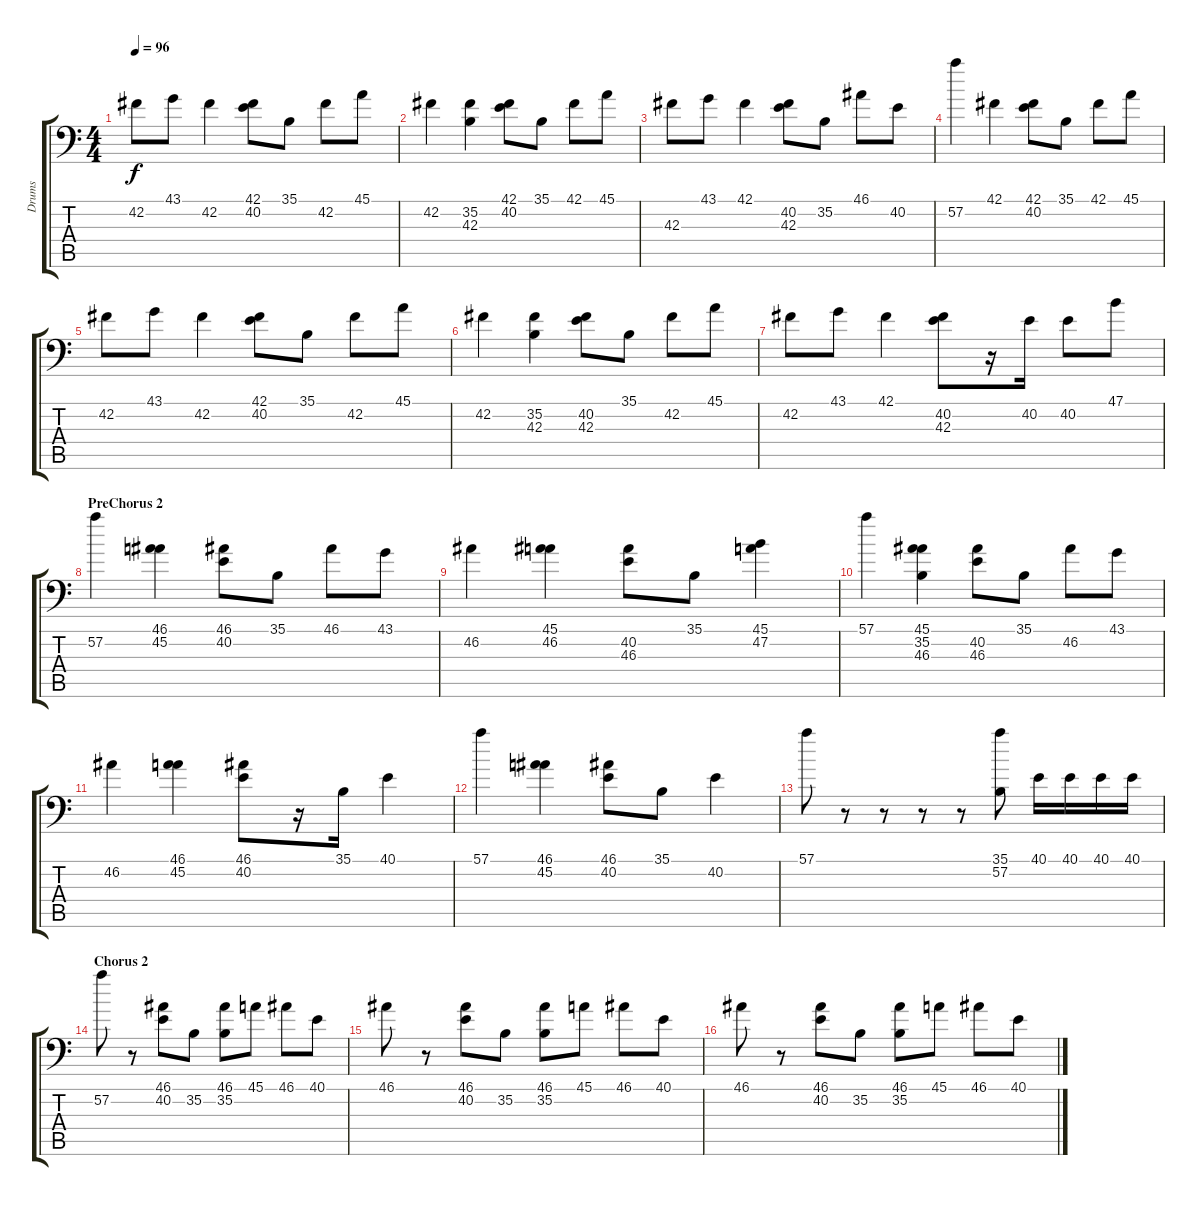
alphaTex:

\track ("Drums" "Drums") {instrument acousticgrandpiano}
\staff {score tabs}
\tuning (C-1 C-1 C-1 C-1 C-1 C-1) {hide}
\ts (4 4)
\tempo 96
\clef f4
\ks c
42.2.8{dy f} 43.1.8 42.2.4 (42.1 40.2).8 35.1.8 42.2.8 45.1.8 |
42.2.4 (35.2 42.3).4 (42.1 40.2).8 35.1.8 42.1.8 45.1.8 |
42.3.8 43.1.8 42.1.4 (40.2 42.3).8 35.2.8 46.1.8 40.2.8 |
57.2.4 42.1.4 (42.1 40.2).8 35.1.8 42.1.8 45.1.8 |
42.2.8 43.1.8 42.2.4 (42.1 40.2).8 35.1.8 42.2.8 45.1.8 |
42.2.4 (35.2 42.3).4 (40.2 42.3).8 35.1.8 42.2.8 45.1.8 |
42.2.8 43.1.8 42.1.4 (40.2 42.3).8 r.16 40.2.16 40.2.8 47.1.8 |
\section ("" "PreChorus 2")
57.2.4 (46.1 45.2).4 (46.1 40.2).8 35.1.8 46.1.8 43.1.8 |
46.2.4 (45.1 46.2).4 (40.2 46.3).8 35.1.8 (45.1 47.2).4 |
57.1.4 (45.1 35.2 46.3).4 (40.2 46.3).8 35.1.8 46.2.8 43.1.8 |
46.2.4 (46.1 45.2).4 (46.1 40.2).8 r.16 35.1.16 40.1.4 |
57.1.4 (46.1 45.2).4 (46.1 40.2).8 35.1.8 40.2.4 |
57.1.8 r.8 r.8 r.8 r.8 (35.1 57.2).8 40.1.16 40.1.16 40.1.16 40.1.16 |
\section ("" "Chorus 2")
57.2.8 r.8 (46.1 40.2).8 35.2.8 (46.1 35.2).8 45.1.8 46.1.8 40.1.8 |
46.1.8 r.8 (46.1 40.2).8 35.2.8 (46.1 35.2).8 45.1.8 46.1.8 40.1.8 |
46.1.8 r.8 (46.1 40.2).8 35.2.8 (46.1 35.2).8 45.1.8 46.1.8 40.1.8
